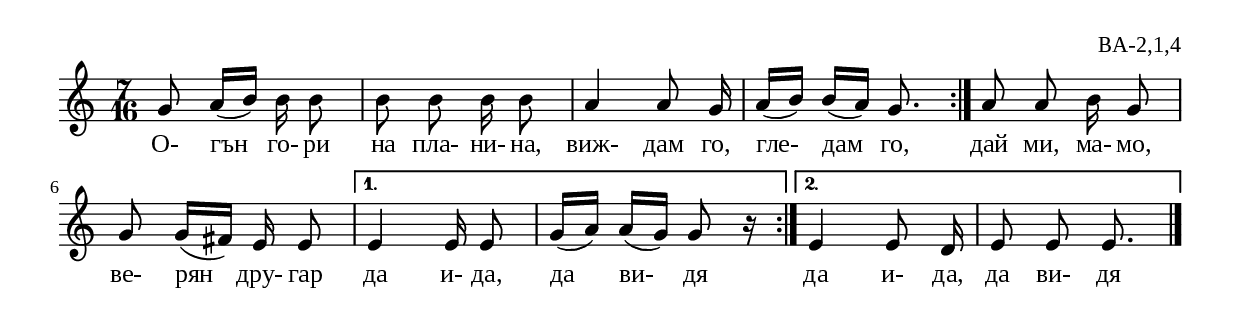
%{
BA_2_1_04
%}

\include "td-preamble.ly"

\score {
\relative c'' {
%% \tempo 4 = 152
  \time 7/16
g8 a16([ b]) b16 b8 | b8\noBeam b8 b16 b8 | a4 a8 g16 | a16([ b]) b16([ a]) g8.
 \bar ":|"
 \repeat volta 2 { a8\noBeam a b16 g8 | g8 g16([ fis]) e16 e8 | }
\alternative  {  {
  e4 e16 e8 | g16([ a]) a16([ g]) g8 r16 }
%% \bar ":|"
{ e4 e8 d16 | e8\noBeam e8 e8. } }
 \bar "|."
}
\addlyrics { О- гън го- ри на пла- ни- на, виж- дам го, гле- дам го, 
дай ми, ма- мо, ве- рян дру- гар да и- да, да ви- дя да и- да, да ви- дя }
%
\layout {
  indent = #0
  line-width = 190\mm
  ragged-right=##f
}
%
\midi { 
	\context {
		\Score
		tempoWholesPerMinute = #(ly:make-moment 152 8)
		}
	}
}
%
\header{
  opus = "ВА-2,1,4"
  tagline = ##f
}


